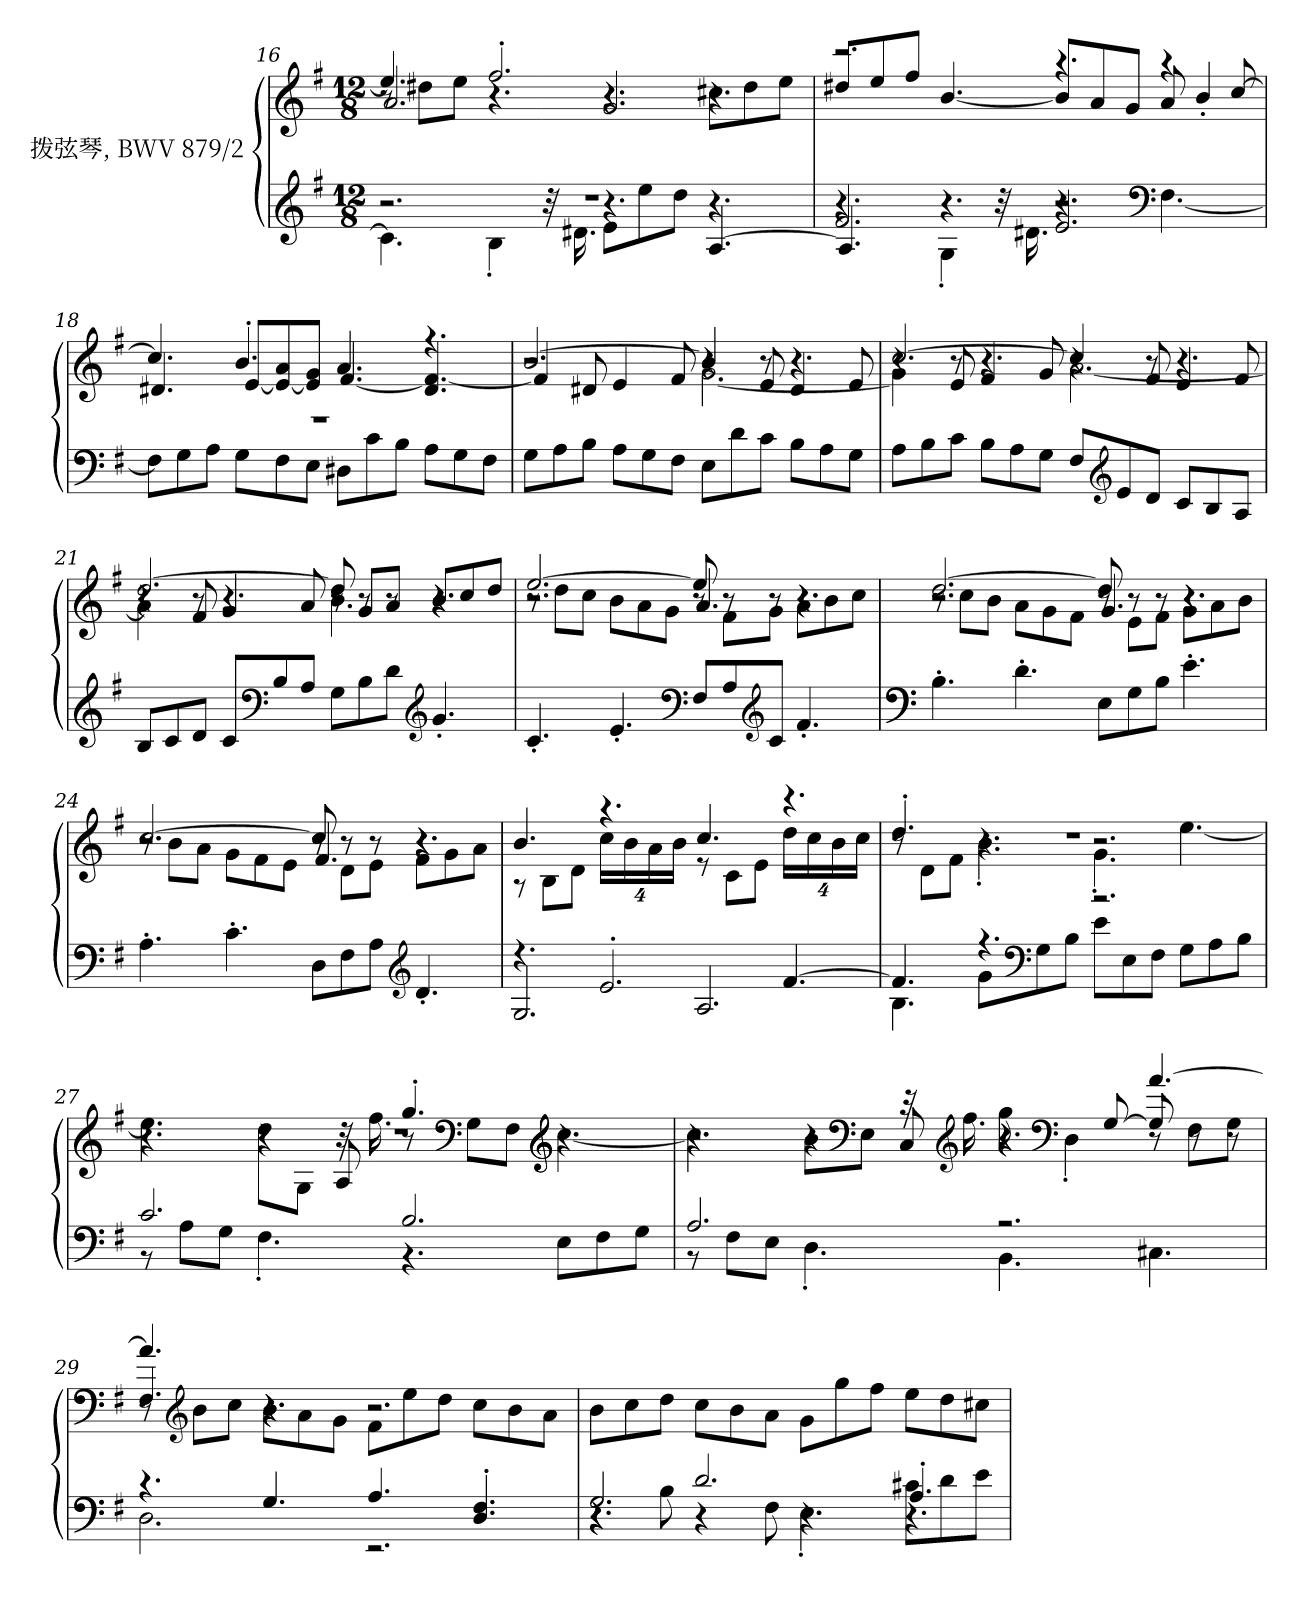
**kern	**kern
*part1	*part1
*staff2	*staff1
*I"拨弦琴, BWV 879/2	*
*clefG2	*clefG2
*k[f#]	*k[f#]
*M12/8	*M12/8
=16	=16
*^	*^
*	*^	*	*^
1.r	4.c\]	2.r	4.ee/]	8r	2.a/
.	.	.	.	8dd#X\L	.
.	.	.	.	8ee\J	.
.	4B'\	.	2.ff#'/	4.r	.
.	32r	.	.	.	.
.	16.d#X\	.	.	.	.
.	8e\L	4.r	.	4.r	2.g/
.	8ee\	.	.	.	.
.	8dd\J	.	.	.	.
.	4.r	[4.A/	4.r	8cc#X\L	.
.	.	.	.	8dd#\	.
.	.	.	.	8ee\J	.
*	*	*	*	*v	*v
!!LO:PB:g=z
=17	=17	=17	=17	=17
2.f#/	4.r	4.A/]	2.r	8dd#X/L
.	.	.	.	8ee/
.	.	.	.	8ff#/J
.	4G'\	4.r	.	[4.b/
.	32r	.	.	.
.	16.d#X\	.	.	.
2.e/	4.r	2.r	4.r	8b/L]
.	.	.	.	8a/
.	.	.	.	8g/J
*clefF4	*	*	*	*
.	[4.F#\	.	4r	8a/
.	.	.	.	4b'/
.	.	.	[8cc/	.
*	*v	*v	*	*
=18	=18	=18	=18
1.r	8F#\L]	4.cc/]	4.d#X/
.	8G\	.	.
.	8A\J	.	.
.	8G\L	4.b'/	[8e/L
.	8F#\	.	8e/_ 8a/
.	8E\J	.	8e/] 8g/J
.	8D#X\L	4.a/	[4.f#/
.	8c\	.	.
.	8B\J	.	.
.	8A\L	4.r	4.d#/ 4.f#/_
.	8G\	.	.
.	8F#\J	.	.
*v	*v	*	*
!!LO:LB:g=z
=19	=19	=19
*	*	*^
8G\L	[2.b/	2.r	4f#/]
8A\	.	.	.
8B\J	.	.	8d#X/
8A\L	.	.	4e/
8G\	.	.	.
8F#\J	.	.	8f#/
8E\L	4b/]	[2.g\	4r
8d\	.	.	.
8c\J	8r	.	8e/
8B\L	4.r	.	4d#/
8A\	.	.	.
8G\J	.	.	8e/
=20	=20	=20	=20
8A\L	[2.cc/	4g\]	4r
8B\	.	.	.
8c\J	.	8r	8e/
8B\L	.	4.r	4f#/
8A\	.	.	.
8G\J	.	.	8g/
8F#/L	4cc/]	[2.a\	4r
*clefG2	*	*	*
8e/	.	.	.
8d/J	8r	.	8f#/
8c/L	4.r	.	4e/
8B/	.	.	.
8A/J	.	.	8f#/
!!LO:LB:g=z	!!	!!
=21	=21	=21	=21
8B/L	[2.dd/	4a\]	4r
8c/	.	.	.
8d/J	.	8r	8f#/
8c/L	.	4.r	4g/
*clefF4	*	*	*
8B/	.	.	.
8A/J	.	.	8a/
8G\L	8dd/]	4.b\	8r
8B\	8r	.	8g/L
8d\J	8r	.	8a/J
*clefG2	*	*	*
4.g'/	4.r	4.r	8b/L
.	.	.	8cc/
.	.	.	8dd/J
=22	=22	=22	=22
4.c'/	[2.ee/	8r	2.r
.	.	8dd\L	.
.	.	8cc\J	.
4.e'/	.	8b\L	.
.	.	8a\	.
.	.	8g\J	.
*clefF4	*	*	*
8F#/L	8ee/]	8r	4.a/
8A/	8r	8f#\L	.
*clefG2	*	*	*
8c/J	8r	8g\J	.
4.f#'/	4.r	8a\L	4.r
.	.	8b\	.
.	.	8cc\J	.
!!LO:LB:g=z	!!	!!
=23	=23	=23	=23
*clefF4	*	*	*
4.B'\	[2.dd/	8r	2.r
.	.	8cc\L	.
.	.	8b\J	.
4.d'\	.	8a\L	.
.	.	8g\	.
.	.	8f#\J	.
8E\L	8dd/]	8r	4.g/
8G\	8r	8e\L	.
8B\J	8r	8f#\J	.
4.e'\	4.r	8g\L	4.r
.	.	8a\	.
.	.	8b\J	.
=24	=24	=24	=24
4.A'\	[2.cc/	8r	2.r
.	.	8b\L	.
.	.	8a\J	.
4.c'\	.	8g\L	.
.	.	8f#\	.
.	.	8e\J	.
8D\L	8cc/]	8r	4.f#/
8F#\	8r	8d\L	.
8A\J	8r	8e\J	.
*clefG2	*	*	*
4.d'/	4.r	8f#\L	4.r
.	.	8g\	.
.	.	8a\J	.
*	*	*v	*v
=25	=25	=25
*^	*	*
4.r	2.G/	4.b/	8r
.	.	.	8B\L
.	.	.	8d\J
*	*	*	*Xbrackettup
2.e'/	.	4.r	32%3cc\L
.	.	.	32%3b\
.	.	.	32%3a\
.	.	.	32%3b\J
.	2.A/	4.cc/	8r
.	.	.	8c\L
.	.	.	8e\J
[4.f#/	.	4.r	32%3dd\L
.	.	.	32%3cc\
.	.	.	32%3b\
.	.	.	32%3cc\J
!!LO:LB:g=z
=26	=26	=26	=26
*	*	*	*^
4.f#/]	4.B\	1.r	8r	4.dd'/
.	.	.	8d\L	.
.	.	.	8f#\J	.
4.r	8g\L	.	4.b'\	4.r
*clefF4	*	*	*	*
.	8G\	.	.	.
.	8B\J	.	.	.
2.r	8e\L	.	4.g'\	2.r
.	8E\	.	.	.
.	8F#\J	.	.	.
.	8G\L	.	[4.ee\	.
.	8A\	.	.	.
.	8B\J	.	.	.
=27	=27	=27	=27	=27
2.c/	8r	1.r	4.ee\]	4.r
.	8A\L	.	.	.
.	8G\J	.	.	.
.	4.F#'\	.	8dd\L	4r
.	.	.	8G\J	.
.	.	.	32r	8A/
.	.	.	16.ff#\	.
2.B/	4.r	.	8r	4.gg'/
*	*	*clefF4	*	*
.	.	.	8G\L	.
.	.	.	8F#\J	.
*	*	*clefG2	*	*
.	8E\L	.	[4.cc\	4.r
.	8F#\	.	.	.
.	8G\J	.	.	.
!!LO:LB:g=z	!!	!!
=28	=28	=28	=28	=28
2.A/	8r	2.r	4.cc\]	4.r
.	8F#\L	.	.	.
.	8E\J	.	.	.
.	4.D'\	.	8b\L	4r
*	*	*clefF4	*	*
.	.	.	8E\J	.
.	.	.	32r	8C/
*	*	*clefG2	*	*
.	.	.	16.ff#\	.
2.r	4.BB\	4.r	8gg\	4r
*	*	*clefF4	*	*
.	.	.	4D'\	.
.	.	.	.	[8G/
.	4.C#X\	[4.a/	8r	8G/]
.	.	.	8F#\L	8r
.	.	.	8G\J	8r
=29	=29	=29	=29	=29
4.r	2.D\	4.a/]	8r	4.F#/
*	*	*clefG2	*	*
.	.	.	8b\L	.
.	.	.	8cc\J	.
4.G/	.	4.r	8b\L	4.r
.	.	.	8a\	.
.	.	.	8g\J	.
4.A/	2.r	2.r	8f#\L	2.r
.	.	.	8ee\	.
.	.	.	8dd\J	.
4.D/' 4.F#/'	.	.	8cc\L	.
.	.	.	8b\	.
.	.	.	8a\J	.
*	*	*v	*v	*v
!!LO:PB:g=z
=30	=30	=30
*	*^	*
4.r	4r	2.G/	8b\L
.	.	.	8cc\
.	8B\	.	8dd\J
2.d/	4r	.	8cc\L
.	.	.	8b\
.	8F#\	.	8a\J
.	4.E'\	4.r	8g\L
.	.	.	8gg\
.	.	.	8ff#\J
4.r	8c#X\L	4.A'/	8ee\L
.	8d\	.	8dd\
.	8e\J	.	8cc#X\J
*v	*v	*v	*
=	=
*-	*-
